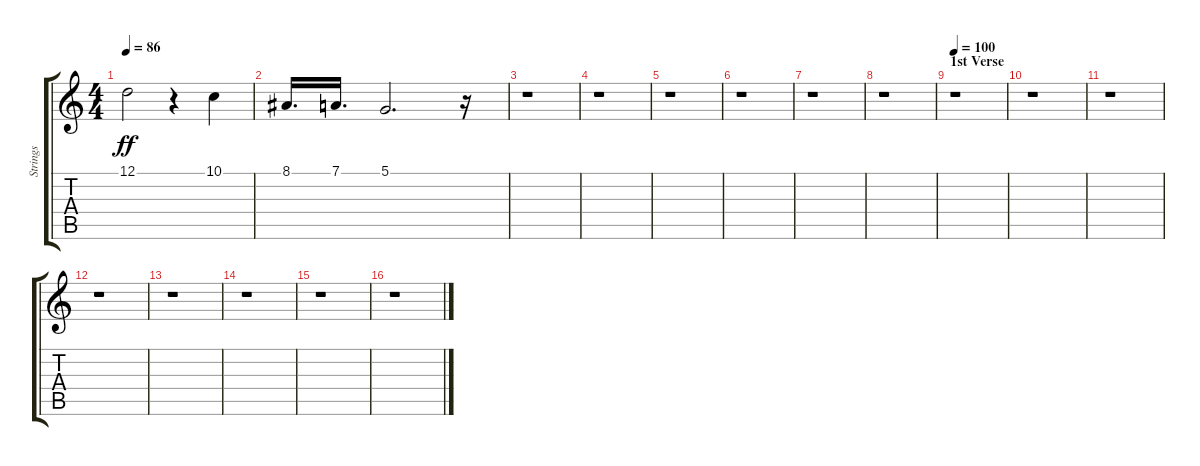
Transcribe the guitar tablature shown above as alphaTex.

\track ("Strings" "Strings") {instrument stringensemble1}
\staff {score tabs}
\tuning (D4 A3 F3 C3 G2 D2) {hide}
\ts (4 4)
\tempo 86
\clef g2
\ks c
12.1.2{dy ff} r.4 10.1.4 |
8.1.16{d} 7.1.16{d} 5.1.2{d} r.16 |
r.1 |
r.1 |
r.1 |
r.1 |
r.1 |
r.1 |
\section ("" "1st Verse")
\tempo 100
r.1 |
r.1 |
r.1 |
r.1 |
r.1 |
r.1 |
r.1 |
r.1
